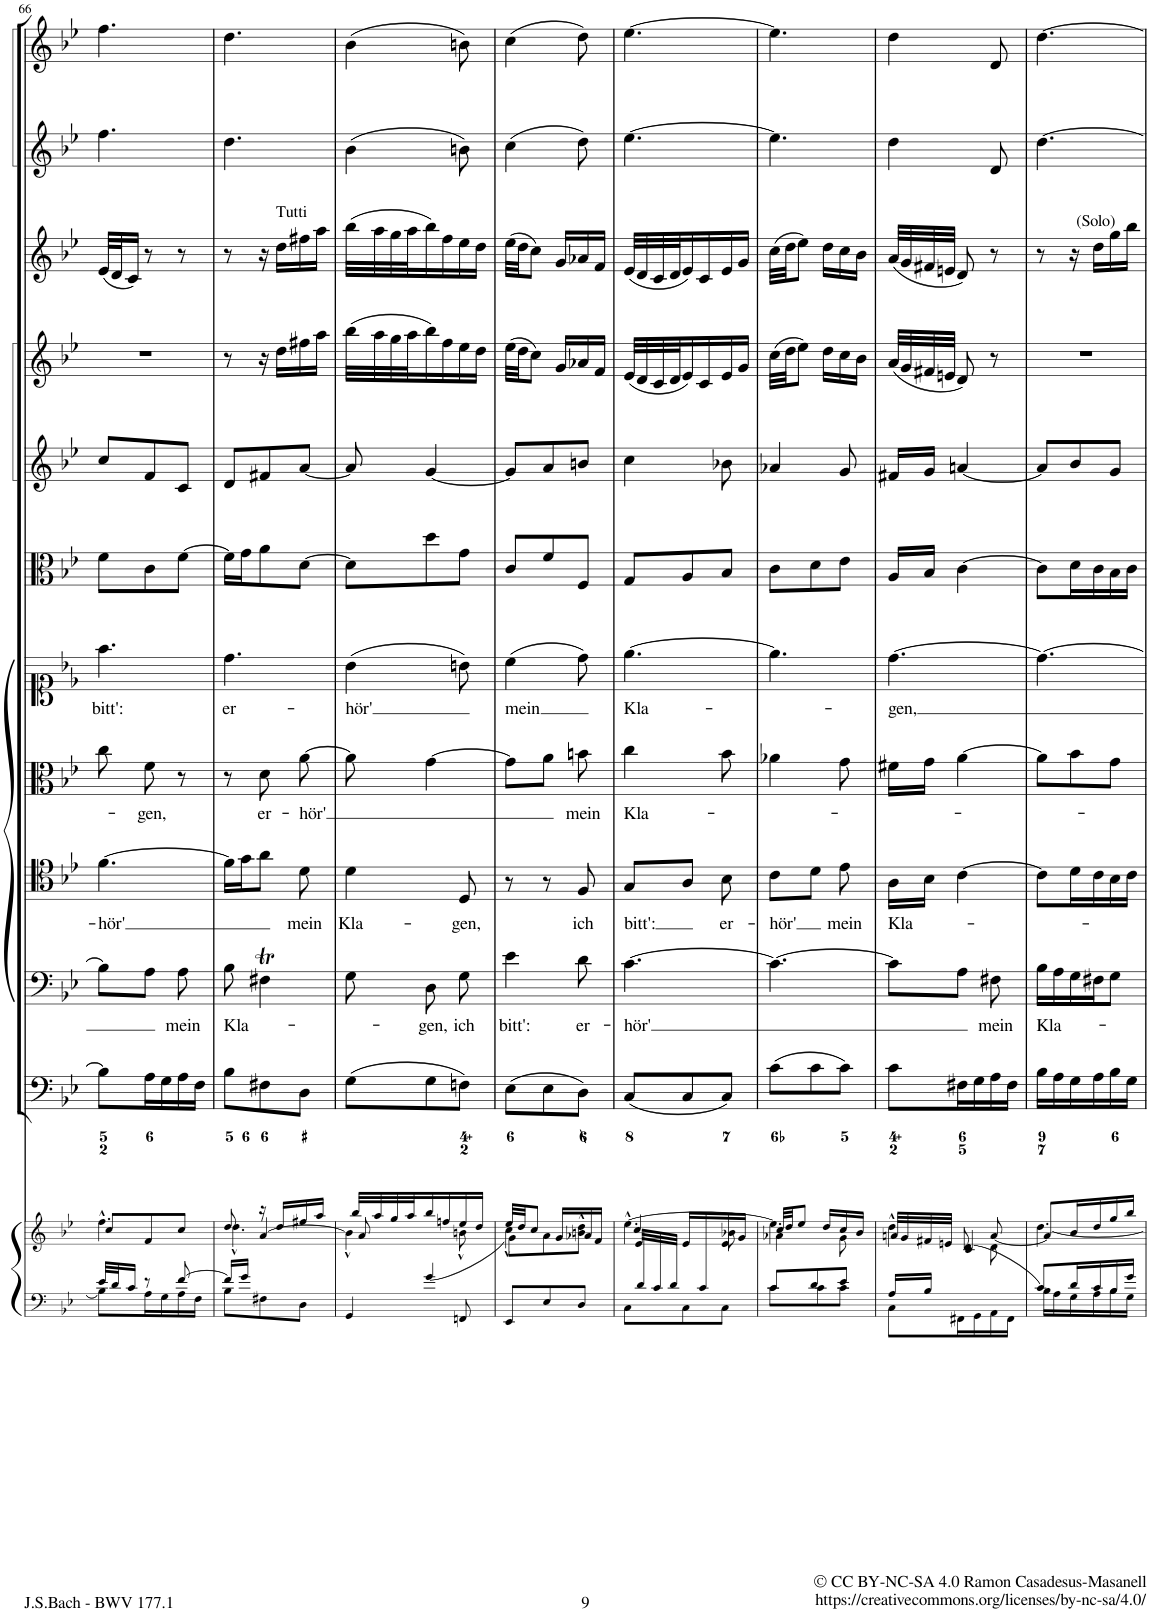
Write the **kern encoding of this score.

**kern	**kern	**kern	**kern	**text	**kern	**text	**kern	**text	**kern	**text	**kern	**kern	**kern	**kern	**kern	**kern
*part12	*part12	*part11	*part10	*part10	*part9	*part9	*part8	*part8	*part7	*part7	*part6	*part5	*part4	*part3	*part2	*part1
*staff13	*staff12	*staff11	*staff10	*staff10	*staff9	*staff9	*staff8	*staff8	*staff7	*staff7	*staff6	*staff5	*staff4	*staff3	*staff2	*staff1
*I"Piano reduction	*	*I"Continuo	*I"Basso	*	*I"Tenore	*	*I"Alto	*	*I"Soprano	*	*I"Viola	*I"Violino II	*I"Violino I	*I"Violino concertante	*I"Oboe II	*I"Oboe I
*I'Pno	*	*	*	*	*	*	*	*	*	*	*I'Vla	*I'Vln	*I'Vln	*I'Vln	*I'Ob	*I'Ob
!!LO:PB:g=z
*clefF4	*clefG2	*clefF4	*clefF4	*	*clefC4	*	*clefC3	*	*clefC1	*	*clefC3	*clefG2	*clefG2	*clefG2	*clefG2	*clefG2
*k[b-e-]	*k[b-e-]	*k[b-e-]	*k[b-e-]	*	*k[b-e-]	*	*k[b-e-]	*	*k[b-e-]	*	*k[b-e-]	*k[b-e-]	*k[b-e-]	*k[b-e-]	*k[b-e-]	*k[b-e-]
*M3/8	*M3/8	*M3/8	*M3/8	*	*M3/8	*	*M3/8	*	*M3/8	*	*M3/8	*M3/8	*M3/8	*M3/8	*M3/8	*M3/8
=66	=66	=66	=66	=66	=66	=66	=66	=66	=66	=66	=66	=66	=66	=66	=66	=66
*^	*^	*	*	*	*	*	*	*	*	*	*	*	*	*	*	*
!	!	!	!	!	!	!	!	!LO:LY:b	!	!	!	!LO:LY:b	!	!	!	!	!	!
32e-/LLL	8B-\L]	8cc/L	4.ff^^\	8B-\L]	8B-\L]	.	[4.f\	-hör'	8cc\	.	4.ff\	bitt':	8f\L	8cc/L	4.r	(32e-/LLL	4.ff\	4.ff\
32d/J	.	.	.	.	.	.	.	.	.	.	.	.	.	.	.	32d/J	.	.
16c/JJ	.	.	.	.	.	.	.	.	.	.	.	.	.	.	.	16c/JJ)	.	.
!	!	!	!	!	!	!	!	!	!	!LO:LY:b	!	!	!	!	!	!	!	!
8r	16A\L	8f/	.	16A\L	8A\J	.	.	.	8f\	-gen,	.	.	8c\	8f/	.	8r	.	.
.	16G\	.	.	16G\	.	.	.	.	.	.	.	.	.	.	.	.	.	.
!	!	!	!	!	!	!LO:LY:b	!	!	!	!	!	!	!	!	!	!	!	!
[8f/	16A\	8cc/J	.	16A\	8A\	mein	.	.	8r	.	.	.	[8f\J	8c/J	.	8r	.	.
.	16F\JJ	.	.	16F\JJ	.	.	.	.	.	.	.	.	.	.	.	.	.	.
=67	=67	=67	=67	=67	=67	=67	=67	=67	=67	=67	=67	=67	=67	=67	=67	=67	=67	=67
*	*	*	*^	*	*	*	*	*	*	*	*	*	*	*	*	*	*	*
!	!	!	!	!	!	!	!LO:LY:b	!	!	!	!	!	!LO:LY:b	!	!	!	!	!	!
16f/LL]	8B-\L	8dd/	4.dd^^\	8ryy	8B-\L	8B-\	Kla-	16f\LL]	.	8r	.	4.dd\	er-	16f\LL]	8d/L	8r	8r	4.dd\	4.dd\
16g/JJ	.	.	.	.	.	.	.	16g\J	.	.	.	.	.	16g\J	.	.	.	.	.
!	!	!	!	!	!	!	!	!	!	!	!LO:LY:b	!	!	!	!	!	!	!	!
4ryy	8F#X\	16r	.	[4a/	8F#X\	4F#Xt\	.	8a\J	.	8d\	er-	.	.	8a\	8f#X/	16r	16r	.	.
!	!	!	!	!	!	!	!	!	!	!	!	!	!	!	!	!	!LO:TX:a:t=Tutti	!	!
.	.	16dd/LL	.	.	.	.	.	.	.	.	.	.	.	.	.	16dd\LL	16dd\LL	.	.
!	!	!	!	!	!	!	!	!	!LO:LY:b	!	!LO:LY:b	!	!	!	!	!	!	!	!
.	8D\J	16ff#X/	.	.	8D\J	.	.	8d\	mein	[8a\	-hör'	.	.	[8d\J	[8a/J	16ff#X\	16ff#X\	.	.
.	.	16aa/JJ	.	.	.	.	.	.	.	.	.	.	.	.	.	16aa\JJ	16aa\JJ	.	.
=68	=68	=68	=68	=68	=68	=68	=68	=68	=68	=68	=68	=68	=68	=68	=68	=68	=68	=68	=68
!	!	!	!	!	!	!	!	!	!LO:LY:b	!	!	!	!LO:LY:b	!	!	!	!	!	!
8ryy	4GG/	32bb-/LLL	4b-^^\	8a/]	(8G\L	8G\	.	4d\	Kla-	8a\]	.	(4b-\	-hör'	8d\L]	8a/]	(32bb-\LLL	(32bb-\LLL	(4b-\	(4b-\
.	.	32aa/	.	.	.	.	.	.	.	.	.	.	.	.	.	32aa\	32aa\	.	.
.	.	32gg/	.	.	.	.	.	.	.	.	.	.	.	.	.	32gg\	32gg\	.	.
.	.	32aa/J	.	.	.	.	.	.	.	.	.	.	.	.	.	32aa\J	32aa\J	.	.
!	!	!	!	!	!	!	!LO:LY:b	!	!	!	!	!	!	!	!	!	!	!	!
[<4g/	.	16bb-/	.	4ryy	8G\	8D\	-gen,	.	.	[4g\	.	.	.	8dd\	[4g/	16bb-\)	16bb-\)	.	.
.	.	16ffn/	.	.	.	.	.	.	.	.	.	.	.	.	.	16ff\	16ff\	.	.
!	!	!	!	!	!	!	!LO:LY:b	!	!LO:LY:b	!	!	!	!	!	!	!	!	!	!
.	8FFn/	16ee-/	8bn^^\	.	8Fn\J)	8G\	ich	8D/	-gen,	.	.	8bn\)	.	8g\J	.	16ee-\	16ee-\	8bn\)	8bn\)
.	.	16dd/JJ	.	.	.	.	.	.	.	.	.	.	.	.	.	16dd\JJ	16dd\JJ	.	.
*v	*v	*	*	*	*	*	*	*	*	*	*	*	*	*	*	*	*	*	*
=69	=69	=69	=69	=69	=69	=69	=69	=69	=69	=69	=69	=69	=69	=69	=69	=69	=69	=69
!	!	!	!	!	!	!LO:LY:b	!	!	!	!	!	!LO:LY:b	!	!	!	!	!	!
8EE-/L	32ee-/LLL	4cc^^\	8g\L]	(8E-\L	4e-\	bitt':	8r	.	8g\L]	.	(4cc\	mein	8c/L	8g/L]	(32ee-\LLL	(32ee-\LLL	(4cc\	(4cc\
.	32dd/JJ	.	.	.	.	.	.	.	.	.	.	.	.	.	32dd\JJ	32dd\JJ	.	.
.	8cc/J	.	.	.	.	.	.	.	.	.	.	.	.	.	8cc\J)	8cc\J)	.	.
8E-/	.	.	8a\	8E-\	.	.	8r	.	8a\J	.	.	.	8f/	8a/	.	.	.	.
.	16g/LL	.	.	.	.	.	.	.	.	.	.	.	.	.	16g/LL	16g/LL	.	.
!	!	!	!	!	!	!LO:LY:b	!	!LO:LY:b	!	!LO:LY:b	!	!	!	!	!	!	!	!
8D/J	16a-X/	8ryy	8bn\^^ 8dd\^^J	8D\J)	8d\	er-	8F/	ich	8bn\	mein	8dd\)	.	8F/J	8bn/J	16a-X/	16a-X/	8dd\)	8dd\)
.	16f/JJ	.	.	.	.	.	.	.	.	.	.	.	.	.	16f/JJ	16f/JJ	.	.
=70	=70	=70	=70	=70	=70	=70	=70	=70	=70	=70	=70	=70	=70	=70	=70	=70	=70	=70
*^	*	*	*	*	*	*	*	*	*	*	*	*	*	*	*	*	*	*
!	!	!	!	!	!	!	!LO:LY:b	!	!LO:LY:b	!	!LO:LY:b	!	!LO:LY:b	!	!	!	!	!	!
32ryy	8C\L	4cc/	[>4.ee-^^\	32e-/LLL	(8C/L	[4.c\	-hör'	8G/L	bitt':	4cc\	Kla-	[4.ee-\	Kla-	8G/L	4cc\	(32e-/LLL	(32e-/LLL	[4.ee-\	[4.ee-\
32d/	.	.	.	16.ryy	.	.	.	.	.	.	.	.	.	.	.	32d/	32d/	.	.
32c/	.	.	.	.	.	.	.	.	.	.	.	.	.	.	.	32c/	32c/	.	.
32d/JJJ	.	.	.	.	.	.	.	.	.	.	.	.	.	.	.	32d/J	32d/J	.	.
16ryy	8C\	.	.	16e-/LL	8C/	.	.	8A/J	.	.	.	.	.	8A/	.	16e-/)	16e-/)	.	.
16c/	.	.	.	16ryy	.	.	.	.	.	.	.	.	.	.	.	16c/	16c/	.	.
!	!	!	!	!	!	!	!	!	!LO:LY:b	!	!	!	!	!	!	!	!	!	!
8ryy	8C\J	8b-X\	.	16e-/	8C/J)	.	.	8B-\	er-	8b-\	.	.	.	8B-/J	8b-X\	16e-/	16e-/	.	.
.	.	.	.	16g/JJ	.	.	.	.	.	.	.	.	.	.	.	16g/JJ	16g/JJ	.	.
=71	=71	=71	=71	=71	=71	=71	=71	=71	=71	=71	=71	=71	=71	=71	=71	=71	=71	=71	=71
!	!	!	!	!	!	!	!	!	!LO:LY:b	!	!	!	!	!	!	!	!	!	!
8c/L	8c\L	32cc/LLL	4.ee-\]	4a-X\	(8c\L	4.c\_	.	8c\L	-hör'	4a-X\	.	4.ee-\]	.	8c\L	4a-X/	(32cc\LLL	(32cc\LLL	4.ee-\]	4.ee-\]
.	.	32dd/JJ	.	.	.	.	.	.	.	.	.	.	.	.	.	32dd\JJ	32dd\JJ	.	.
.	.	8ee-/J	.	.	.	.	.	.	.	.	.	.	.	.	.	8ee-\J)	8ee-\J)	.	.
8d/	8c\	.	.	.	8c\	.	.	8d\J	.	.	.	.	.	8d\	.	.	.	.	.
.	.	16dd/LL	.	.	.	.	.	.	.	.	.	.	.	.	.	16dd\LL	16dd\LL	.	.
!	!	!	!	!	!	!	!	!	!LO:LY:b	!	!	!	!	!	!	!	!	!	!
8e-/J	8c\J	16cc/	.	8g\	8c\J)	.	.	8e-\	mein	8g\	.	.	.	8e-\J	8g/	16cc\	16cc\	.	.
.	.	16b-/JJ	.	.	.	.	.	.	.	.	.	.	.	.	.	16b-\JJ	16b-\JJ	.	.
=72	=72	=72	=72	=72	=72	=72	=72	=72	=72	=72	=72	=72	=72	=72	=72	=72	=72	=72	=72
!	!	!	!	!	!	!	!	!	!LO:LY:b	!	!	!	!LO:LY:b	!	!	!	!	!	!
16A/LL	8C\L	32an/LLL	4dd^^\	8ryy	8c\L	8c\L]	.	16A\LL	Kla-	16f#X\LL	.	[4.dd\	-gen,	16A/LL	16f#X/LL	(32a/LLL	(32a/LLL	4dd\	4dd\
.	.	32g/	.	.	.	.	.	.	.	.	.	.	.	.	.	32g/	32g/	.	.
16B-/JJ	.	32f#X/	.	.	.	.	.	16B-\JJ	.	16g\JJ	.	.	.	16B-/JJ	16g/JJ	32f#X/	32f#X/	.	.
.	.	32en/JJJ	.	.	.	.	.	.	.	.	.	.	.	.	.	32en/JJJ	32en/JJJ	.	.
4ryy	16FF#X\L	8d/	.	[4c/	16F#X\L	8A\J	.	[4c\	.	[4a\	.	.	.	[4c\	[4an/	8d/)	8d/)	.	.
.	16GG\	.	.	.	16G\	.	.	.	.	.	.	.	.	.	.	.	.	.	.
!	!	!	!	!	!	!	!LO:LY:b	!	!	!	!	!	!	!	!	!	!	!	!
.	16AA\	[<8a/	8d\	.	16A\	8F#X\	mein	.	.	.	.	.	.	.	.	8r	8r	8d/	8d/
.	16FF#\JJ	.	.	.	16F#\JJ	.	.	.	.	.	.	.	.	.	.	.	.	.	.
*	*	*	*v	*v	*	*	*	*	*	*	*	*	*	*	*	*	*	*	*
=73	=73	=73	=73	=73	=73	=73	=73	=73	=73	=73	=73	=73	=73	=73	=73	=73	=73	=73
!	!	!	!	!	!	!LO:LY:b	!	!	!	!	!	!	!	!	!	!	!	!
8c/L]	16B-\LL	8a/L]	[4.dd\	16B-\LL	16B-\LL	Kla-	8c\L]	.	8a\L]	.	4.dd\_	.	8c\L]	8a/L]	4.r	8r	[4.dd\	[4.dd\
.	16A\	.	.	16A\	16A\	.	.	.	.	.	.	.	.	.	.	.	.	.
16d/L	16G\	16b-/L	.	16G\	16G\	.	16d\L	.	8b-\	.	.	.	16d\L	8b-/	.	16r	.	.
!	!	!	!	!	!	!	!	!	!	!	!	!	!	!	!	!LO:TX:a:t=(Solo)	!	!
16c/	16A\	16dd/	.	16A\	16F#X\J	.	16c\	.	.	.	.	.	16c\	.	.	16dd\LL	.	.
16B-/	16B-\	16gg/	.	16B-\	8G\J	.	16B-\	.	8g\J	.	.	.	16B-\	8g/J	.	16gg\	.	.
16g/JJ	16G\JJ	16bb-/JJ	.	16G\JJ	.	.	16c\JJ	.	.	.	.	.	16c\JJ	.	.	16bb-\JJ	.	.
*v	*v	*	*	*	*	*	*	*	*	*	*	*	*	*	*	*	*	*
*	*v	*v	*	*	*	*	*	*	*	*	*	*	*	*	*	*	*
=	=	=	=	=	=	=	=	=	=	=	=	=	=	=	=	=
*-	*-	*-	*-	*-	*-	*-	*-	*-	*-	*-	*-	*-	*-	*-	*-	*-
